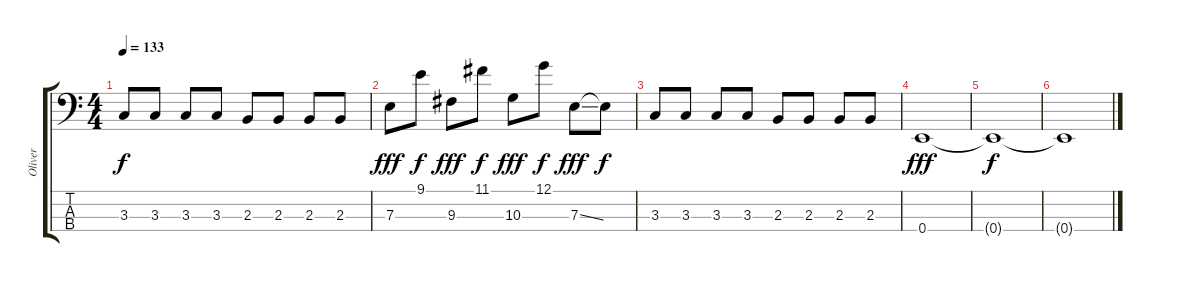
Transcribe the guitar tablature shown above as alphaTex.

\track ("Oliver" "Oliver") {instrument electricbasspick}
\staff {score tabs}
\tuning (G2 D2 A1 E1) {hide}
\ts (4 4)
\tempo 133
\clef f4
\ks c
3.3.8{dy f} 3.3.8 3.3.8 3.3.8 2.3.8 2.3.8 2.3.8 2.3.8 |
7.3.8{dy fff} 9.1.8{dy f} 9.3.8{dy fff} 11.1.8{dy f} 10.3.8{dy fff} 12.1.8{dy f} 7.3{ss}.8{dy fff} 7.3{t}.8{dy f} |
3.3.8 3.3.8 3.3.8 3.3.8 2.3.8 2.3.8 2.3.8 2.3.8 |
0.4.1{dy fff} |
0.4{t}.1{dy f} |
0.4{t}.1
